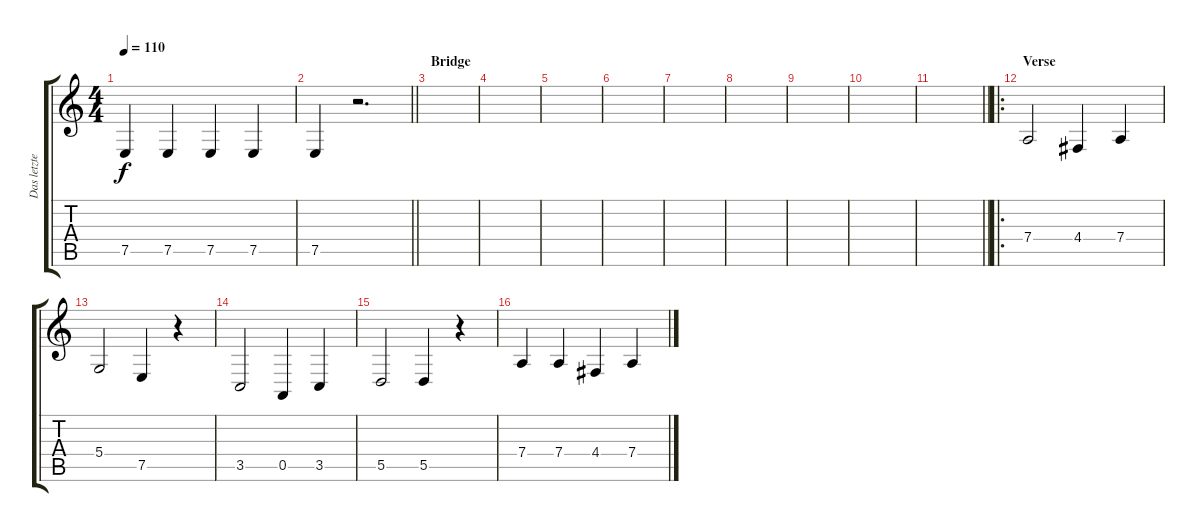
\track ("Das letzte Einhorn" "Das letzte") {instrument choiraahs}
\staff {score tabs}
\tuning (E4 B3 G3 D3 A2 E2) {hide}
\ts (4 4)
\tempo 110
\clef g2
\ks c
7.5.4{dy f} 7.5.4 7.5.4 7.5.4 |
\barLineRight lightlight
7.5.4 r.2{d} |
\section ("" "Bridge")
|
|
|
|
|
|
|
|
\barLineRight lightlight
|
\ro
\section ("" "Verse")
7.4.2 4.4.4 7.4.4 |
5.4.2 7.5.4 r.4 |
3.5.2 0.5.4 3.5.4 |
5.5.2 5.5.4 r.4 |
7.4.4 7.4.4 4.4.4 7.4.4
